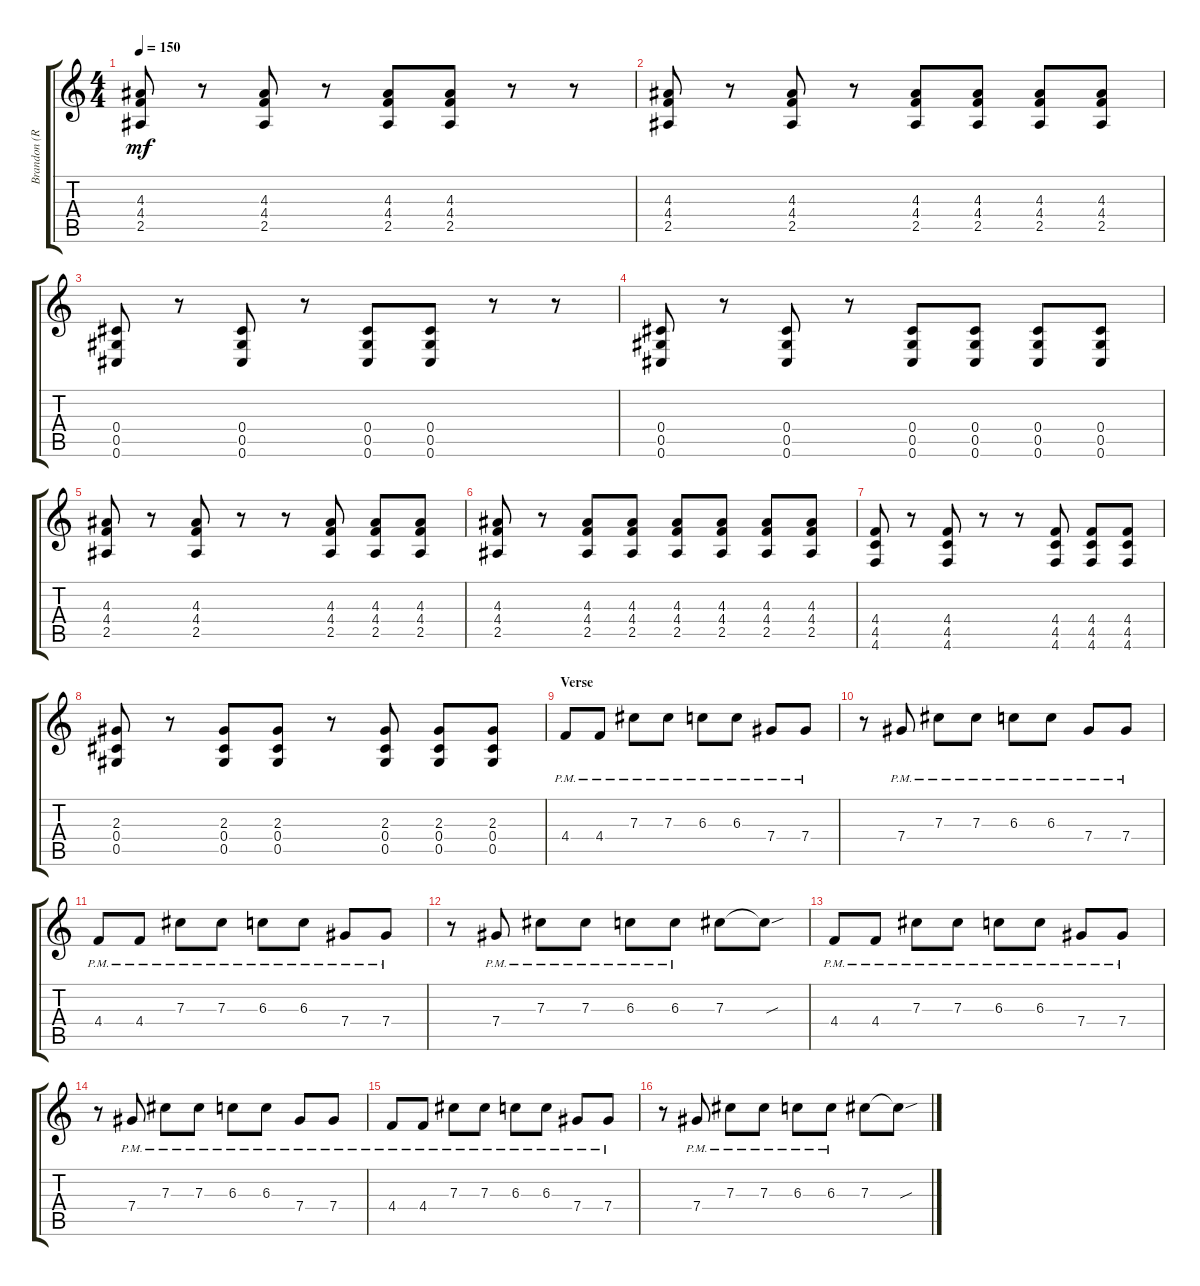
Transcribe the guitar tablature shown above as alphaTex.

\track ("Brandon (Rhythm)" "Brandon (R") {instrument distortionguitar}
\staff {score tabs}
\tuning (Eb4 Bb3 Gb3 Db3 Ab2 Db2) {hide}
\ts (4 4)
\tempo 150
\clef g2
\ks c
(4.3 4.4 2.5).8{dy mf} r.8 (4.3 4.4 2.5).8 r.8 (4.3 4.4 2.5).8 (4.3 4.4 2.5).8 r.8 r.8 |
(4.3 4.4 2.5).8 r.8 (4.3 4.4 2.5).8 r.8 (4.3 4.4 2.5).8 (4.3 4.4 2.5).8 (4.3 4.4 2.5).8 (4.3 4.4 2.5).8 |
(0.4 0.5 0.6).8 r.8 (0.4 0.5 0.6).8 r.8 (0.4 0.5 0.6).8 (0.4 0.5 0.6).8 r.8 r.8 |
(0.4 0.5 0.6).8 r.8 (0.4 0.5 0.6).8 r.8 (0.4 0.5 0.6).8 (0.4 0.5 0.6).8 (0.4 0.5 0.6).8 (0.4 0.5 0.6).8 |
(4.3 4.4 2.5).8 r.8 (4.3 4.4 2.5).8 r.8 r.8 (4.3 4.4 2.5).8 (4.3 4.4 2.5).8 (4.3 4.4 2.5).8 |
(4.3 4.4 2.5).8 r.8 (4.3 4.4 2.5).8 (4.3 4.4 2.5).8 (4.3 4.4 2.5).8 (4.3 4.4 2.5).8 (4.3 4.4 2.5).8 (4.3 4.4 2.5).8 |
(4.4 4.5 4.6).8 r.8 (4.4 4.5 4.6).8 r.8 r.8 (4.4 4.5 4.6).8 (4.4 4.5 4.6).8 (4.4 4.5 4.6).8 |
(2.3 0.4 0.5).8 r.8 (2.3 0.4 0.5).8 (2.3 0.4 0.5).8 r.8 (2.3 0.4 0.5).8 (2.3 0.4 0.5).8 (2.3 0.4 0.5).8 |
\section ("" "Verse")
4.4{pm}.8 4.4{pm}.8 7.3{pm}.8 7.3{pm}.8 6.3{pm}.8 6.3{pm}.8 7.4{pm}.8 7.4{pm}.8 |
r.8 7.4{pm}.8 7.3{pm}.8 7.3{pm}.8 6.3{pm}.8 6.3{pm}.8 7.4{pm}.8 7.4{pm}.8 |
4.4{pm}.8 4.4{pm}.8 7.3{pm}.8 7.3{pm}.8 6.3{pm}.8 6.3{pm}.8 7.4{pm}.8 7.4{pm}.8 |
r.8 7.4{pm}.8 7.3{pm}.8 7.3{pm}.8 6.3{pm}.8 6.3{pm}.8 7.3.8 7.3{sou t}.8 |
4.4{pm}.8 4.4{pm}.8 7.3{pm}.8 7.3{pm}.8 6.3{pm}.8 6.3{pm}.8 7.4{pm}.8 7.4{pm}.8 |
r.8 7.4{pm}.8 7.3{pm}.8 7.3{pm}.8 6.3{pm}.8 6.3{pm}.8 7.4{pm}.8 7.4{pm}.8 |
4.4{pm}.8 4.4{pm}.8 7.3{pm}.8 7.3{pm}.8 6.3{pm}.8 6.3{pm}.8 7.4{pm}.8 7.4{pm}.8 |
r.8 7.4{pm}.8 7.3{pm}.8 7.3{pm}.8 6.3{pm}.8 6.3{pm}.8 7.3.8 7.3{sou t}.8
